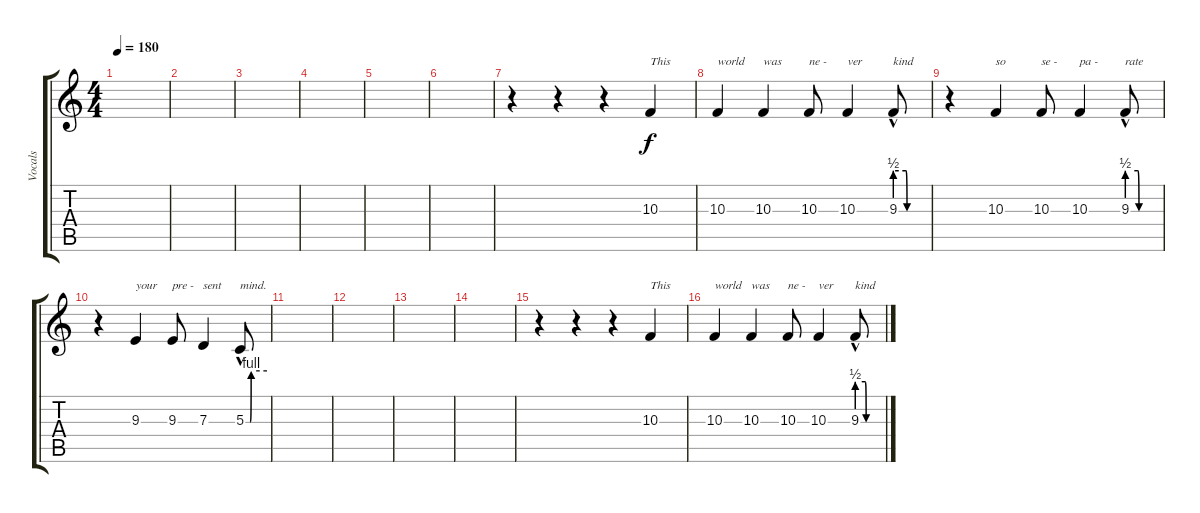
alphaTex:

\track ("Vocals" "Vocals") {instrument choiraahs}
\staff {score tabs}
\tuning (E4 B3 G3 D3 A2 E2) {hide}
\ts (4 4)
\tempo 180
\clef g2
\ks c
|
|
|
|
|
|
r.4 r.4 r.4 10.3.4{txt "This"} |
10.3.4{txt "world"} 10.3.4{txt "was"} 10.3.8{txt "ne -"} 10.3.4{txt "ver"} 9.3{be (custom 0 2 20 2 22 0 60 0) hac}.8{txt "kind"} |
r.4 10.3.4{txt "so"} 10.3.8{txt "se -"} 10.3.4{txt "pa -"} 9.3{be (custom 0 2 20 2 22 0 60 0) hac}.8{txt "rate"} |
r.4 9.3.4{txt "your"} 9.3.8{txt "pre -"} 7.3.4{txt "sent"} 5.3{be (custom 0 0 13 0 15 4 60 4) hac}.8{txt "mind."} |
|
|
|
|
r.4 r.4 r.4 10.3.4{txt "This"} |
10.3.4{txt "world"} 10.3.4{txt "was"} 10.3.8{txt "ne -"} 10.3.4{txt "ver"} 9.3{be (custom 0 2 20 2 22 0 60 0) hac}.8{txt "kind"}
